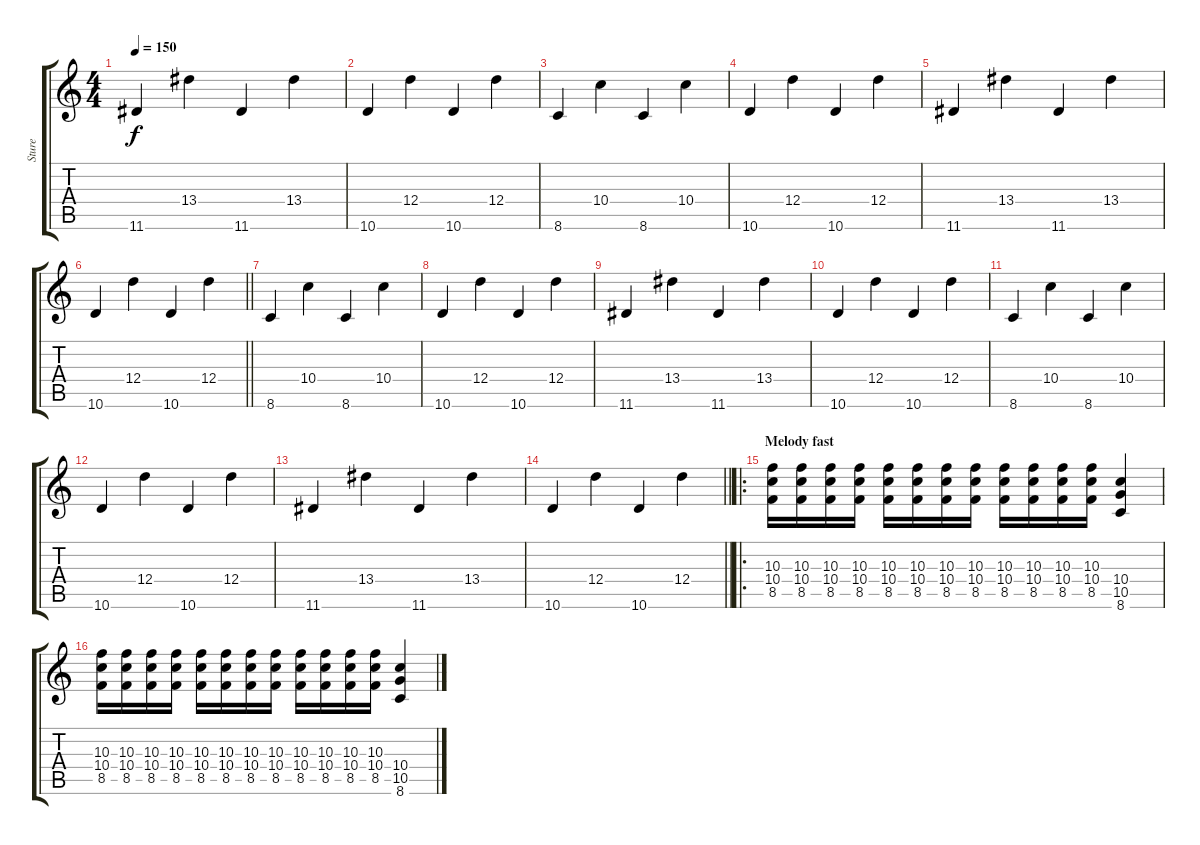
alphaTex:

\track ("Sture" "Sture") {instrument overdrivenguitar}
\staff {score tabs}
\tuning (E4 B3 G3 D3 A2 E2) {hide}
\ts (4 4)
\tempo 150
\clef g2
\ks c
11.6.4{dy f} 13.4.4 11.6.4 13.4.4 |
10.6.4 12.4.4 10.6.4 12.4.4 |
8.6.4 10.4.4 8.6.4 10.4.4 |
10.6.4 12.4.4 10.6.4 12.4.4 |
11.6.4 13.4.4 11.6.4 13.4.4 |
\barLineRight lightlight
10.6.4 12.4.4 10.6.4 12.4.4 |
8.6.4 10.4.4 8.6.4 10.4.4 |
10.6.4 12.4.4 10.6.4 12.4.4 |
11.6.4 13.4.4 11.6.4 13.4.4 |
10.6.4 12.4.4 10.6.4 12.4.4 |
8.6.4 10.4.4 8.6.4 10.4.4 |
10.6.4 12.4.4 10.6.4 12.4.4 |
11.6.4 13.4.4 11.6.4 13.4.4 |
\barLineRight lightlight
10.6.4 12.4.4 10.6.4 12.4.4 |
\ro
\section ("" "Melody fast")
(10.3 10.4 8.5).16 (10.3 10.4 8.5).16 (10.3 10.4 8.5).16 (10.3 10.4 8.5).16 (10.3 10.4 8.5).16 (10.3 10.4 8.5).16 (10.3 10.4 8.5).16 (10.3 10.4 8.5).16 (10.3 10.4 8.5).16 (10.3 10.4 8.5).16 (10.3 10.4 8.5).16 (10.3 10.4 8.5).16 (10.4 10.5 8.6).4 |
(10.3 10.4 8.5).16 (10.3 10.4 8.5).16 (10.3 10.4 8.5).16 (10.3 10.4 8.5).16 (10.3 10.4 8.5).16 (10.3 10.4 8.5).16 (10.3 10.4 8.5).16 (10.3 10.4 8.5).16 (10.3 10.4 8.5).16 (10.3 10.4 8.5).16 (10.3 10.4 8.5).16 (10.3 10.4 8.5).16 (10.4 10.5 8.6).4
